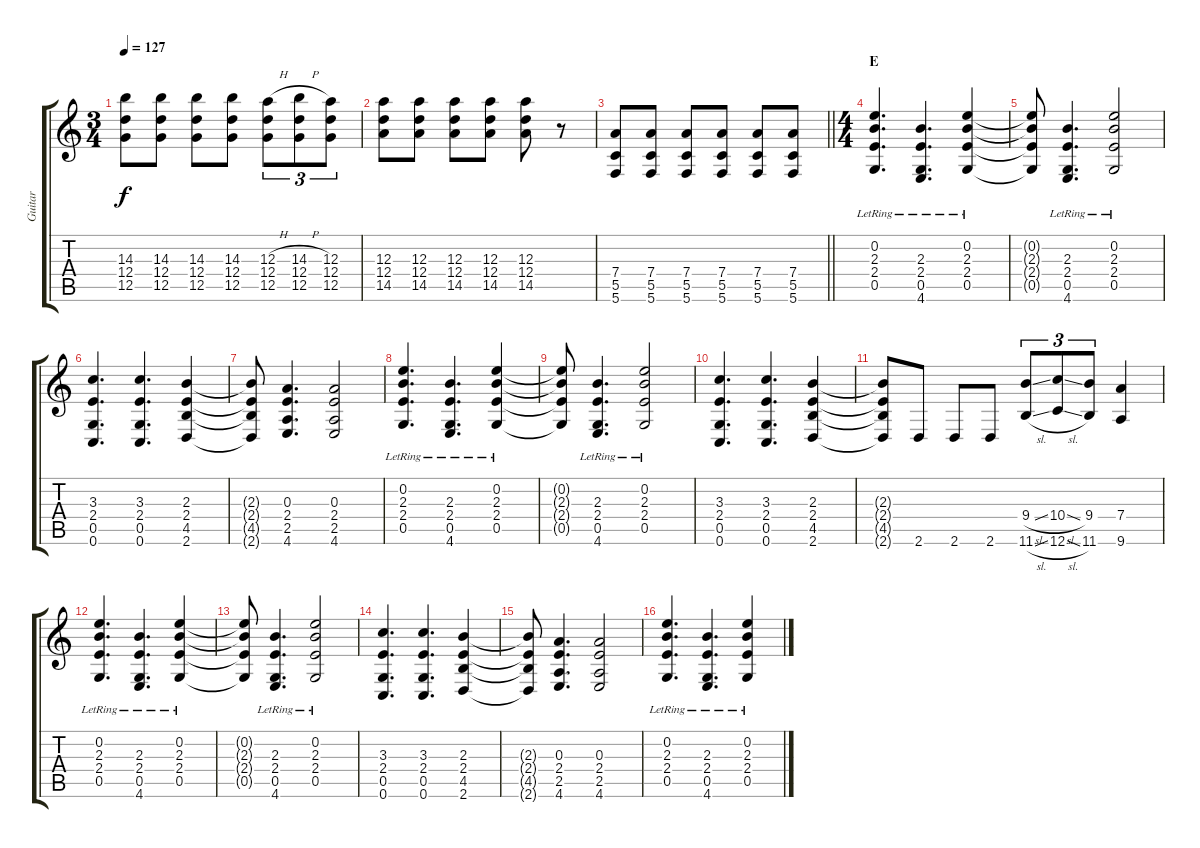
\track ("Guitar" "Guitar") {solo instrument overdrivenguitar}
\staff {score tabs}
\tuning (G4 E4 A3 D3 G2 C2) {hide}
\ts (3 4)
\tempo 127
\clef g2
\ks c
(14.3 12.4 12.5).8{dy f} (14.3 12.4 12.5).8 (14.3 12.4 12.5).8 (14.3 12.4 12.5).8 (12.3{h} 12.4 12.5).8{tu (3 2)} (14.3{h} 12.4 12.5).8{tu (3 2)} (12.3 12.4 12.5).8{tu (3 2)} |
(12.3 12.4 14.5).8 (12.3 12.4 14.5).8 (12.3 12.4 14.5).8 (12.3 12.4 14.5).8 (12.3 12.4 14.5).8 r.8 |
\barLineRight lightlight
(7.4 5.5 5.6).8 (7.4 5.5 5.6).8 (7.4 5.5 5.6).8 (7.4 5.5 5.6).8 (7.4 5.5 5.6).8 (7.4 5.5 5.6).8 |
\ts (4 4)
\section ("" "E")
(0.2 2.3{lr} 2.4{lr} 0.5{lr}).4{d} (2.3{lr} 2.4{lr} 0.5{lr} 4.6{lr}).4{d} (0.2{lr} 2.3{lr} 2.4{lr} 0.5{lr}).4 |
(0.2{t} 2.3{t} 2.4{t} 0.5{t}).8 (2.3{lr} 2.4{lr} 0.5{lr} 4.6{lr}).4{d} (0.2{lr} 2.3{lr} 2.4{lr} 0.5{lr}).2 |
(3.3 2.4 0.5 0.6).4{d} (3.3 2.4 0.5 0.6).4{d} (2.3 2.4 4.5 2.6).4 |
(2.3{t} 2.4{t} 4.5{t} 2.6{t}).8 (0.3 2.4 2.5 4.6).4{d} (0.3 2.4 2.5 4.6).2 |
(0.2 2.3{lr} 2.4{lr} 0.5{lr}).4{d} (2.3{lr} 2.4{lr} 0.5{lr} 4.6{lr}).4{d} (0.2{lr} 2.3{lr} 2.4{lr} 0.5{lr}).4 |
(0.2{t} 2.3{t} 2.4{t} 0.5{t}).8 (2.3{lr} 2.4{lr} 0.5{lr} 4.6{lr}).4{d} (0.2{lr} 2.3{lr} 2.4{lr} 0.5{lr}).2 |
(3.3 2.4 0.5 0.6).4{d} (3.3 2.4 0.5 0.6).4{d} (2.3 2.4 4.5 2.6).4 |
(2.3{t} 2.4{t} 4.5{t} 2.6{t}).8 2.6.8 2.6.8 2.6.8 (9.4{sl} 11.6{sl}).8{tu (3 2)} (10.4{sl} 12.6{sl}).8{tu (3 2)} (9.4 11.6).8{tu (3 2)} (7.4 9.6).4 |
(0.2 2.3{lr} 2.4{lr} 0.5{lr}).4{d} (2.3{lr} 2.4{lr} 0.5{lr} 4.6{lr}).4{d} (0.2{lr} 2.3{lr} 2.4{lr} 0.5{lr}).4 |
(0.2{t} 2.3{t} 2.4{t} 0.5{t}).8 (2.3{lr} 2.4{lr} 0.5{lr} 4.6{lr}).4{d} (0.2{lr} 2.3{lr} 2.4{lr} 0.5{lr}).2 |
(3.3 2.4 0.5 0.6).4{d} (3.3 2.4 0.5 0.6).4{d} (2.3 2.4 4.5 2.6).4 |
(2.3{t} 2.4{t} 4.5{t} 2.6{t}).8 (0.3 2.4 2.5 4.6).4{d} (0.3 2.4 2.5 4.6).2 |
(0.2 2.3{lr} 2.4{lr} 0.5{lr}).4{d} (2.3{lr} 2.4{lr} 0.5{lr} 4.6{lr}).4{d} (0.2{lr} 2.3{lr} 2.4{lr} 0.5{lr}).4
